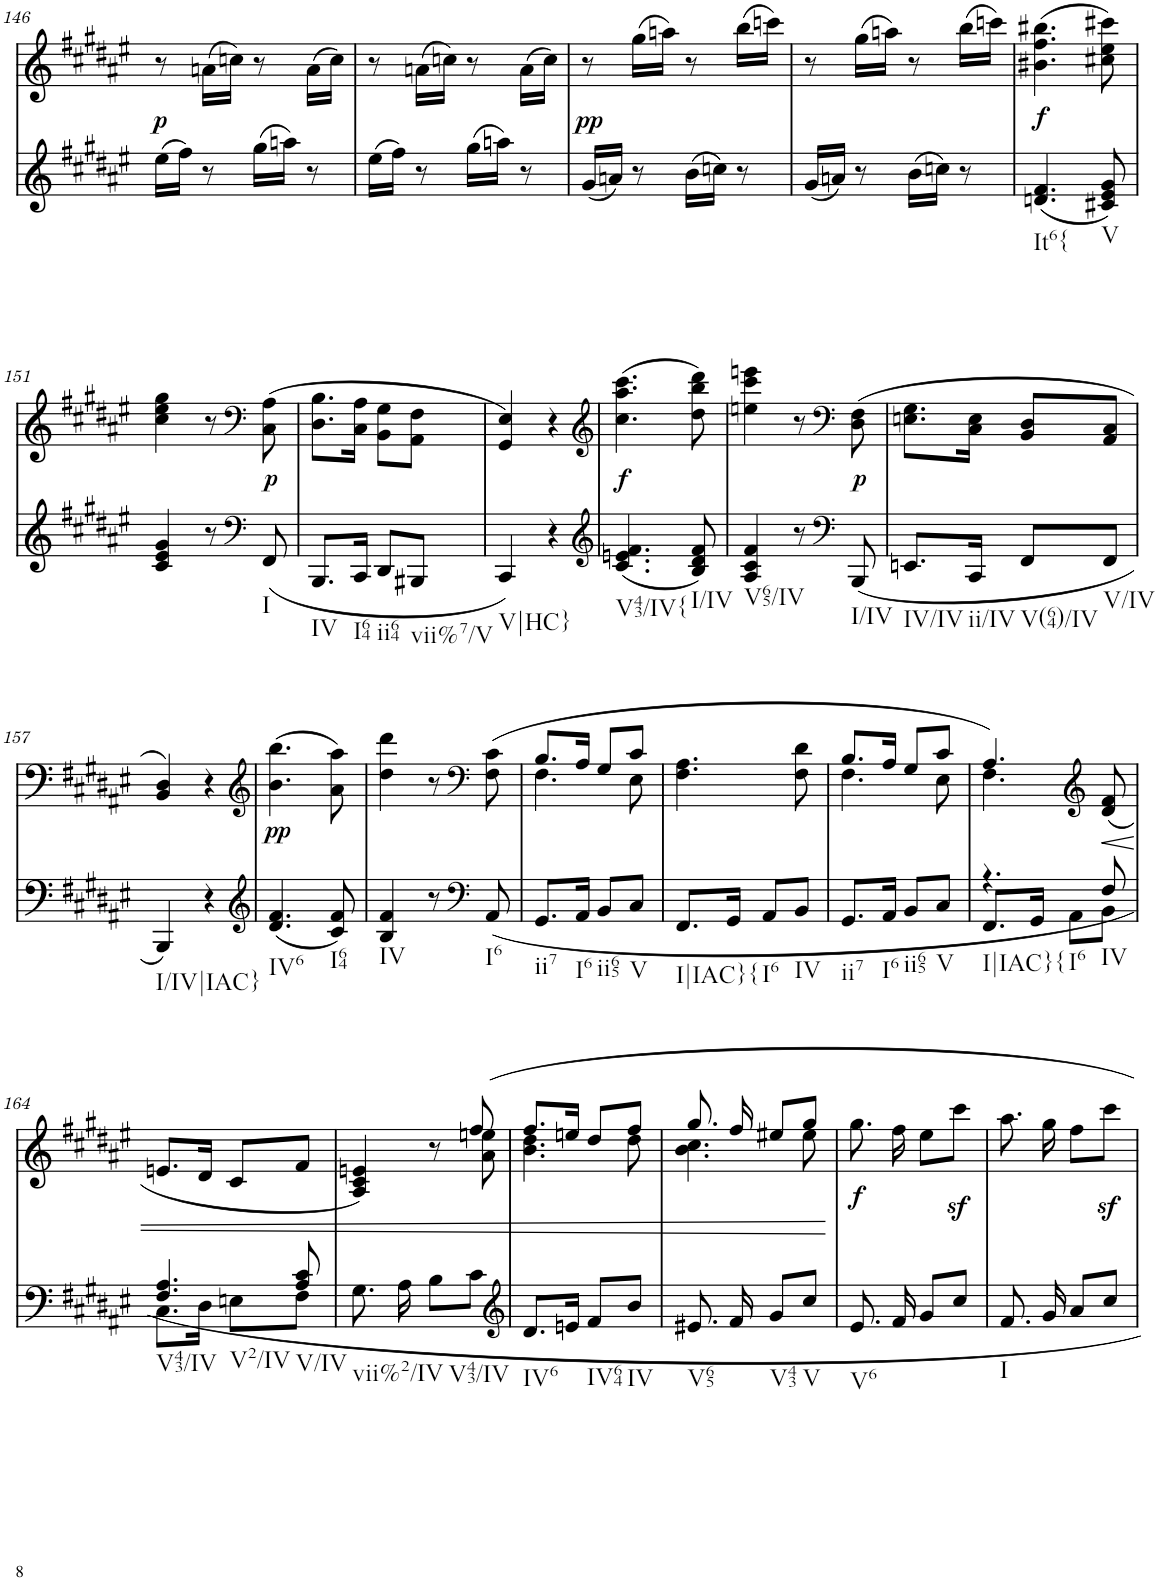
**kern	**kern	**text	**dynam
*part2	*part1	*part1	*part1
*staff2	*staff1	*staff1	*staff1
*I"piano	*I"piano	*	*
*I'Pno	*I'Pno	*	*
!!LO:PB:g=z
*clefG2	*clefG2	*	*
*k[f#c#g#d#a#e#]	*k[f#c#g#d#a#e#]	*	*
*F#:	*F#:	*	*
*M2/4	*M2/4	*	*
=146	=146	=146	=146
!	!	!	!LO:DY:b
(16ee#\LL	8r	.	p
16ff#\JJ)	.	.	.
8r	(16an\LL	.	.
.	16ccn\JJ)	.	.
(16gg#\LL	8r	.	.
16aan\JJ)	.	.	.
8r	(16a\LL	.	.
.	16cc\JJ)	.	.
=147	=147	=147	=147
(16ee#\LL	8r	.	.
16ff#\JJ)	.	.	.
8r	(16an\LL	.	.
.	16ccn\JJ)	.	.
(16gg#\LL	8r	.	.
16aan\JJ)	.	.	.
8r	(16a\LL	.	.
.	16cc\JJ)	.	.
=148	=148	=148	=148
!	!	!	!LO:DY:b
(16g#/LL	8r	.	pp
16an/JJ)	.	.	.
8r	(16gg#\LL	.	.
.	16aan\JJ)	.	.
(16b\LL	8r	.	.
16ccn\JJ)	.	.	.
8r	(16bb\LL	.	.
.	16cccn\JJ)	.	.
=149	=149	=149	=149
(16g#/LL	8r	.	.
16an/JJ)	.	.	.
8r	(16gg#\LL	.	.
.	16aan\JJ)	.	.
(16b\LL	8r	.	.
16ccn\JJ)	.	.	.
8r	(16bb\LL	.	.
.	16cccn\JJ)	.	.
=150	=150	=150	=150
!LO:TX:b:t=It6{	!	!	!
!	!	!LO:LY:b	!
(4.dn/ 4.f#/	(4.b#X\ 4.ff#\ 4.bb#X\	.	.
!LO:TX:b:t=V	!	!	!
8c#X/ 8e#/ 8g#/)	8cc#X\ 8ee#\ 8ccc#X\)	.	.
!!LO:LB:g=z
=151	=151	=151	=151
4c#/ 4e#/ 4g#/	4cc#\ 4ee#\ 4gg#\	.	.
8r	8r	.	.
*clefF4	*clefF4	*	*
!LO:TX:b:t=I	!	!	!
!	!	!LO:LY:b	!
(<8FF#/	(8C#\ 8A#\	.	.
=152	=152	=152	=152
!LO:TX:b:t=IV	!	!	!
8.BBB/L	8.D#\ 8.B\L	.	.
!LO:TX:b:t=I64	!	!	!
16CC#/Jk	16C#\ 16A#\Jk	.	.
!LO:TX:b:t=ii64	!	!	!
8DD#/L	8BB\ 8G#\L	.	.
!LO:TX:b:t=vii%7/V	!	!	!
8BBB#X/J	8AA#\ 8F#\J	.	.
=153	=153	=153	=153
!LO:TX:b:t=V|HC}	!	!	!
4CC#/)	4GG#/ 4E#/)	.	.
4r	4r	.	.
=154	=154	=154	=154
*clefG2	*clefG2	*	*
!LO:TX:b:t=V43/IV{	!	!	!
!	!	!LO:LY:b	!
(4.c#/ 4.en/ 4.f#/	(4.cc#\ 4.aa#\ 4.ccc#\	.	.
!LO:TX:b:t=I/IV	!	!	!
8B/ 8d#/ 8f#/)	8dd#\ 8bb\ 8ddd#\)	.	.
=155	=155	=155	=155
!LO:TX:b:t=V65/IV	!	!	!
4A#/ 4c#/ 4f#/	4een\ 4ccc#\ 4eeen\	.	.
8r	8r	.	.
*clefF4	*clefF4	*	*
!LO:TX:b:t=I/IV	!	!	!
!	!	!LO:LY:b	!
(<8BBB/	(8D#\ 8F#\	.	.
=156	=156	=156	=156
!LO:TX:b:t=IV/IV	!	!	!
8.EEn/L	8.En\ 8.G#\L	.	.
!LO:TX:b:t=ii/IV	!	!	!
16CC#/Jk	16C#\ 16E\Jk	.	.
!LO:TX:b:t=V(64)/IV	!	!	!
8FF#/L	8BB/ 8D#/L	.	.
!LO:TX:b:t=V/IV	!	!	!
8FF#/J	8AA#/ 8C#/J	.	.
!!LO:LB:g=z
=157	=157	=157	=157
!LO:TX:b:t=I/IV|IAC}	!	!	!
4BBB/)	4BB/ 4D#/)	.	.
4r	4r	.	.
=158	=158	=158	=158
*clefG2	*clefG2	*	*
!LO:TX:b:t=IV6	!	!	!
!	!	!LO:LY:b	!
(4.d#/ 4.f#/	(4.b\ 4.bb\	.	.
!LO:TX:b:t=I64	!	!	!
8c#/ 8f#/)	8a#\ 8aa#\)	.	.
=159	=159	=159	=159
!LO:TX:b:t=IV	!	!	!
4B/ 4f#/	4dd#\ 4ddd#\	.	.
8r	8r	.	.
*clefF4	*clefF4	*	*
!LO:TX:b:t=I6	!	!	!
8AA#/	(8F#\ 8c#\	.	.
=160	=160	=160	=160
*	*^	*	*
!LO:TX:b:t=ii7	!	!	!	!
8.GG#/L	8.B/L	4.F#\	.	.
!LO:TX:b:t=I6	!	!	!	!
16AA#/Jk	16A#/Jk	.	.	.
!LO:TX:b:t=ii65	!	!	!	!
8BB/L	8G#/L	.	.	.
!LO:TX:b:t=V	!	!	!	!
8C#/J	8c#/J	8E#\	.	.
=161	=161	=161	=161	=161
!LO:TX:b:t=I|IAC}{	!	!	!	!
*	*v	*v	*	*
8.FF#/L	4.F#\ 4.A#\	.	.
16GG#/Jk	.	.	.
!LO:TX:b:t=I6	!	!	!
8AA#/L	.	.	.
!LO:TX:b:t=IV	!	!	!
8BB/J	8F#\ 8d#\	.	.
=162	=162	=162	=162
*	*^	*	*
!LO:TX:b:t=ii7	!	!	!	!
8.GG#/L	8.B/L	4.F#\	.	.
!LO:TX:b:t=I6	!	!	!	!
16AA#/Jk	16A#/Jk	.	.	.
!LO:TX:b:t=ii65	!	!	!	!
8BB/L	8G#/L	.	.	.
!LO:TX:b:t=V	!	!	!	!
8C#/J	8c#/J	8E#\	.	.
=163	=163	=163	=163	=163
*^	*	*	*	*
!LO:TX:b:t=I|IAC}{	!	!	!	!	!
!LO:TX:b:t=I6	!	!	!	!	!
4.r	8.FF#/L	4.A#/)	4.F#\	.	.
.	16GG#/Jk	.	.	.	.
.	8AA#\L	.	.	.	.
*	*	*clefG2	*	*	*
!LO:TX:b:t=IV	!	!	!	!	!
!	!	!	!	!	!LO:HP:b
8F#/	8BB\J	(8d#/ 8f#/	8ryy	.	<
!!LO:LB:g=z
=164	=164	=164	=164	=164	=164
!LO:TX:b:t=V43/IV	!	!	!	!	!
!LO:TX:b:t=V2/IV	!	!	!	!	!
*	*	*v	*v	*	*
4.F#/ 4.A#/	8.C#\L	8.en/L	.	.
.	16D#\Jk	16d#/Jk	.	.
.	8En\L	8c#/L	.	.
!LO:TX:b:t=V/IV	!	!	!	!
8A#/ 8c#/	8F#\J	8f#/J	.	.
=165	=165	=165	=165	=165
*	*	*^	*	*
!LO:TX:b:t=vii%2/IV	!	!	!	!	!
*v	*v	*	*	*	*
8.G#\	4A#/ 4c#/ 4en/)	4.ryy	.	.
16A#\	.	.	.	.
8B\L	8r	.	.	.
!LO:TX:b:t=V43/IV	!	!	!	!
8c#\J	8ff#/	8a#\ 8een\	.	.
=166	=166	=166	=166	=166
*clefG2	*	*	*	*
!LO:TX:b:t=IV6	!	!	!	!
8.d#/L	8.ff#/L	4.b\ 4.dd#\	.	.
16en/Jk	16een/Jk	.	.	.
!LO:TX:b:t=IV64	!	!	!	!
8f#/L	8dd#/L	.	.	.
!LO:TX:b:t=IV	!	!	!	!
8b/J	8ff#/J	8dd#\	.	.
=167	=167	=167	=167	=167
!LO:TX:b:t=V65	!	!	!	!
8.e#X/	8.gg#/	4.b\ 4.cc#\	.	.
16f#/	16ff#/	.	.	.
!LO:TX:b:t=V43	!	!	!	!
8g#/L	8ee#X/L	.	.	.
!LO:TX:b:t=V	!	!	!	!
8cc#/J	8gg#/J	8ee#\	.	.
*	*v	*v	*	*
.	.	.	[
=168	=168	=168	=168
!LO:TX:b:t=V6	!	!	!
!	!	!LO:LY:b	!
8.e#/	8.gg#\	.	.
16f#/	16ff#\	.	.
8g#/L	8ee#\L	.	.
8cc#/J	8ccc#z<\J	.	.
=169	=169	=169	=169
!LO:TX:b:t=I	!	!	!
8.f#/	8.aa#\	.	.
16g#/	16gg#\	.	.
8a#/L	8ff#\L	.	.
8cc#/J	8ccc#z<\J	.	.
=	=	=	=
*-	*-	*-	*-
